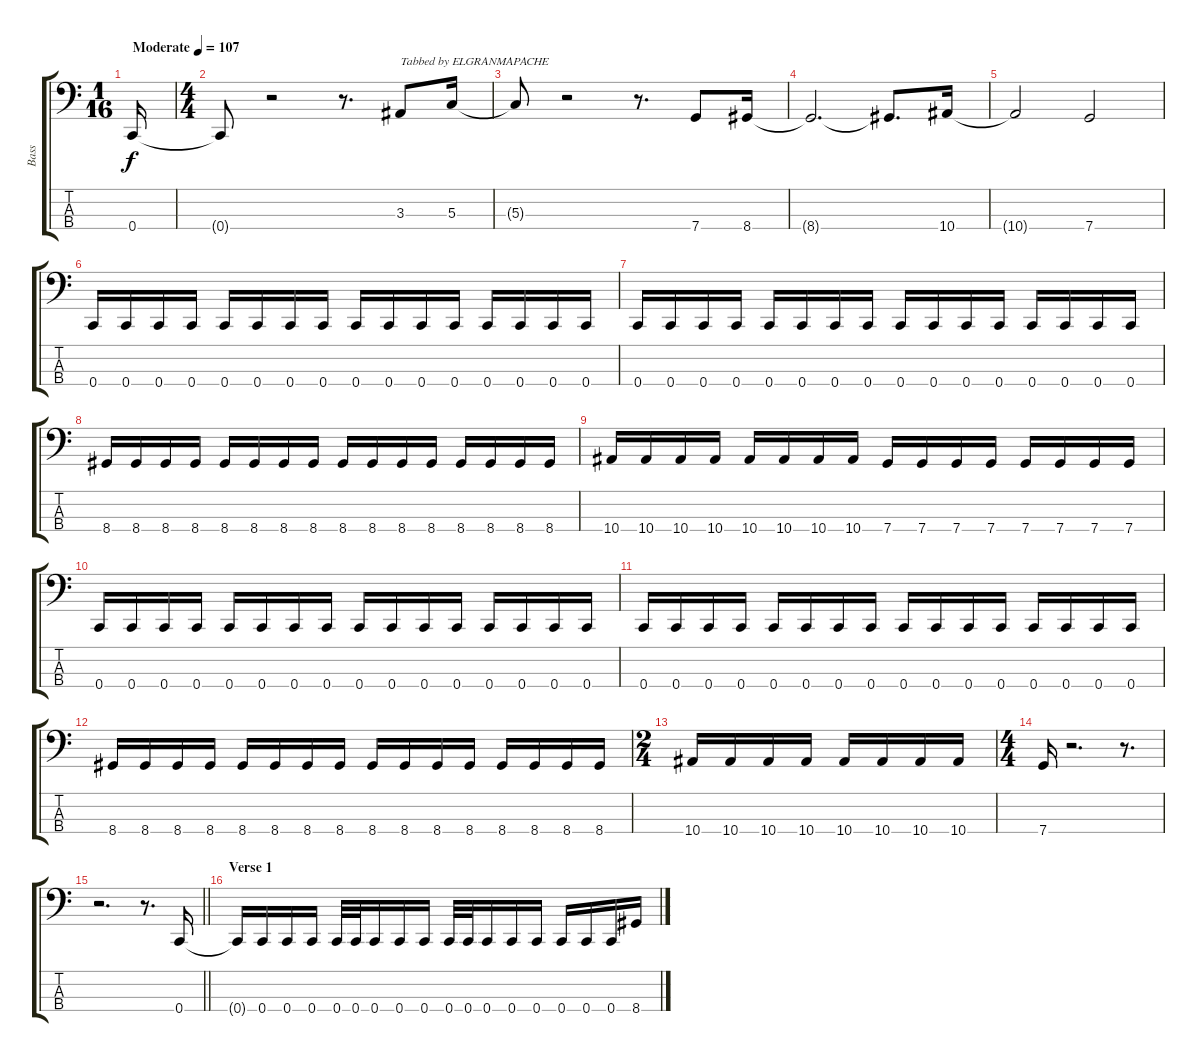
\track ("Bass" "Bass") {instrument electricbassfinger}
\staff {score tabs}
\tuning (F2 C2 G1 C1) {hide}
\ts (1 16)
\tempo (107 "Moderate")
\clef f4
\ks c
0.4.16{dy f instrument electricbassfinger} |
\ts (4 4)
0.4{t}.8 r.2 r.8{d} 3.3.8{txt "Tabbed by ELGRANMAPACHE"} 5.3.16 |
5.3{t}.8 r.2 r.8{d} 7.4.8 8.4.16 |
8.4{t}.2{d} 8.4{t}.8{d} 10.4.16 |
10.4{t}.2 7.4.2 |
0.4.16 0.4.16 0.4.16 0.4.16 0.4.16 0.4.16 0.4.16 0.4.16 0.4.16 0.4.16 0.4.16 0.4.16 0.4.16 0.4.16 0.4.16 0.4.16 |
0.4.16 0.4.16 0.4.16 0.4.16 0.4.16 0.4.16 0.4.16 0.4.16 0.4.16 0.4.16 0.4.16 0.4.16 0.4.16 0.4.16 0.4.16 0.4.16 |
8.4.16 8.4.16 8.4.16 8.4.16 8.4.16 8.4.16 8.4.16 8.4.16 8.4.16 8.4.16 8.4.16 8.4.16 8.4.16 8.4.16 8.4.16 8.4.16 |
10.4.16 10.4.16 10.4.16 10.4.16 10.4.16 10.4.16 10.4.16 10.4.16 7.4.16 7.4.16 7.4.16 7.4.16 7.4.16 7.4.16 7.4.16 7.4.16 |
0.4.16 0.4.16 0.4.16 0.4.16 0.4.16 0.4.16 0.4.16 0.4.16 0.4.16 0.4.16 0.4.16 0.4.16 0.4.16 0.4.16 0.4.16 0.4.16 |
0.4.16 0.4.16 0.4.16 0.4.16 0.4.16 0.4.16 0.4.16 0.4.16 0.4.16 0.4.16 0.4.16 0.4.16 0.4.16 0.4.16 0.4.16 0.4.16 |
8.4.16 8.4.16 8.4.16 8.4.16 8.4.16 8.4.16 8.4.16 8.4.16 8.4.16 8.4.16 8.4.16 8.4.16 8.4.16 8.4.16 8.4.16 8.4.16 |
\ts (2 4)
10.4.16 10.4.16 10.4.16 10.4.16 10.4.16 10.4.16 10.4.16 10.4.16 |
\ts (4 4)
7.4.16 r.2{d} r.8{d} |
\barLineRight lightlight
r.2{d} r.8{d} 0.4.16 |
\section ("" "Verse 1")
0.4{t}.16 0.4.16 0.4.16 0.4.16 0.4.32 0.4.32 0.4.16 0.4.16 0.4.16 0.4.32 0.4.32 0.4.16 0.4.16 0.4.16 0.4.16 0.4.16 0.4.16 8.4.16
